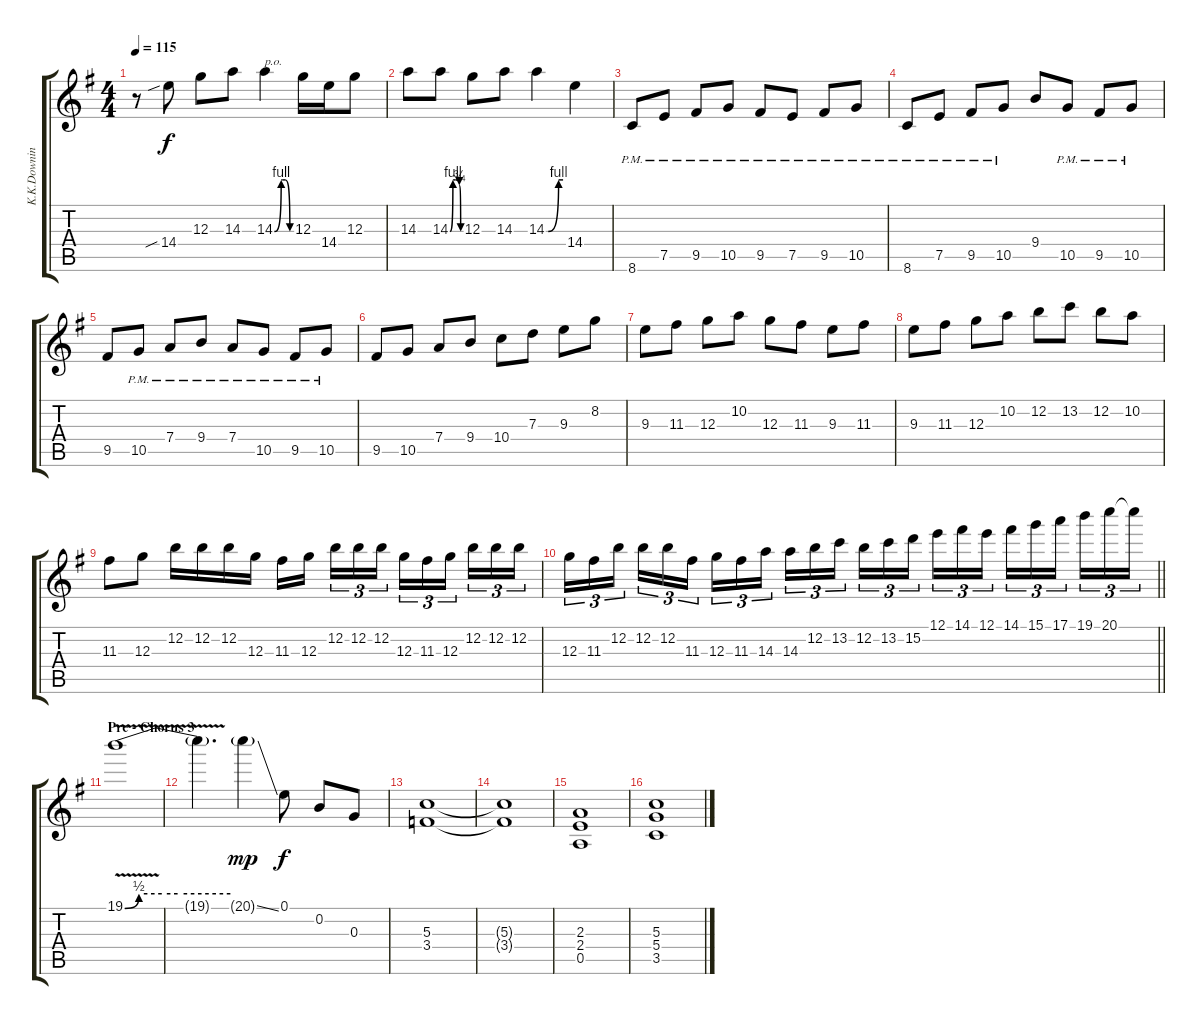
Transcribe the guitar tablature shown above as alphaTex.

\track ("K.K.Downing ?" "K.K.Downin") {instrument electricguitarclean}
\staff {score tabs}
\tuning (E4 B3 G3 D3 A2 E2) {hide}
\ts (4 4)
\tempo 115
\clef g2
\ks eminor
r.8{dy f} 14.4{sib}.8 12.3.8 14.3.8 14.3{be (custom 0 0 24 4 30 4 38 4 55 0 60 0)}.4{txt "p.o."} 12.3.16 14.4.16 12.3.8 |
14.3.8 14.3{be (custom 0 0 16 4 22 4 30 4 39 4 52 3 60 0)}.8 12.3.8 14.3.8 14.3{be (custom 0 0 7 0 44 4 60 4)}.4 14.4.4 |
8.6{pm}.8 7.5{pm}.8 9.5{pm}.8 10.5{pm}.8 9.5{pm}.8 7.5{pm}.8 9.5{pm}.8 10.5{pm}.8 |
8.6{pm}.8 7.5{pm}.8 9.5{pm}.8 10.5{pm}.8 9.4.8 10.5{pm}.8 9.5{pm}.8 10.5{pm}.8 |
9.5.8 10.5{pm}.8 7.4{pm}.8 9.4{pm}.8 7.4{pm}.8 10.5{pm}.8 9.5{pm}.8 10.5{pm}.8 |
9.5.8 10.5.8 7.4.8 9.4.8 10.4.8 7.3.8 9.3.8 8.2.8 |
9.3.8 11.3.8 12.3.8 10.2.8 12.3.8 11.3.8 9.3.8 11.3.8 |
9.3.8 11.3.8 12.3.8 10.2.8 12.2.8 13.2.8 12.2.8 10.2.8 |
11.3.8 12.3.8 12.2.16 12.2.16 12.2.16 12.3.16 11.3.16 12.3.16{beam splitsecondary} 12.2.16{tu (3 2)} 12.2.16{tu (3 2)} 12.2.16{tu (3 2)} 12.3.16{tu (3 2)} 11.3.16{tu (3 2)} 12.3.16{tu (3 2) beam splitsecondary} 12.2.16{tu (3 2)} 12.2.16{tu (3 2)} 12.2.16{tu (3 2)} |
\barLineRight lightlight
12.3.16{tu (3 2)} 11.3.16{tu (3 2)} 12.2.16{tu (3 2) beam splitsecondary} 12.2.16{tu (3 2)} 12.2.16{tu (3 2)} 11.3.16{tu (3 2)} 12.3.16{tu (3 2)} 11.3.16{tu (3 2)} 14.3.16{tu (3 2) beam splitsecondary} 14.3.16{tu (3 2)} 12.2.16{tu (3 2)} 13.2.16{tu (3 2)} 12.2.16{tu (3 2)} 13.2.16{tu (3 2)} 15.2.16{tu (3 2) beam splitsecondary} 12.1.16{tu (3 2)} 14.1.16{tu (3 2)} 12.1.16{tu (3 2)} 14.1.16{tu (3 2)} 15.1.16{tu (3 2)} 17.1.16{tu (3 2) beam splitsecondary} 19.1.16{tu (3 2)} 20.1.16{tu (3 2)} 20.1{t}.16{tu (3 2)} |
\section ("" "Pre - Chorus 3")
19.1{be (custom 0 0 8 2 21 2 30 2 60 2) v}.1 |
19.1{t}.4{d} 20.1{ss g}.4{dy mp} 0.1.8{dy f} 0.2.8 0.3.8 |
(5.3 3.4).1 |
(5.3{t} 3.4{t}).1 |
(2.3 2.4 0.5).1 |
(5.3 5.4 3.5).1
